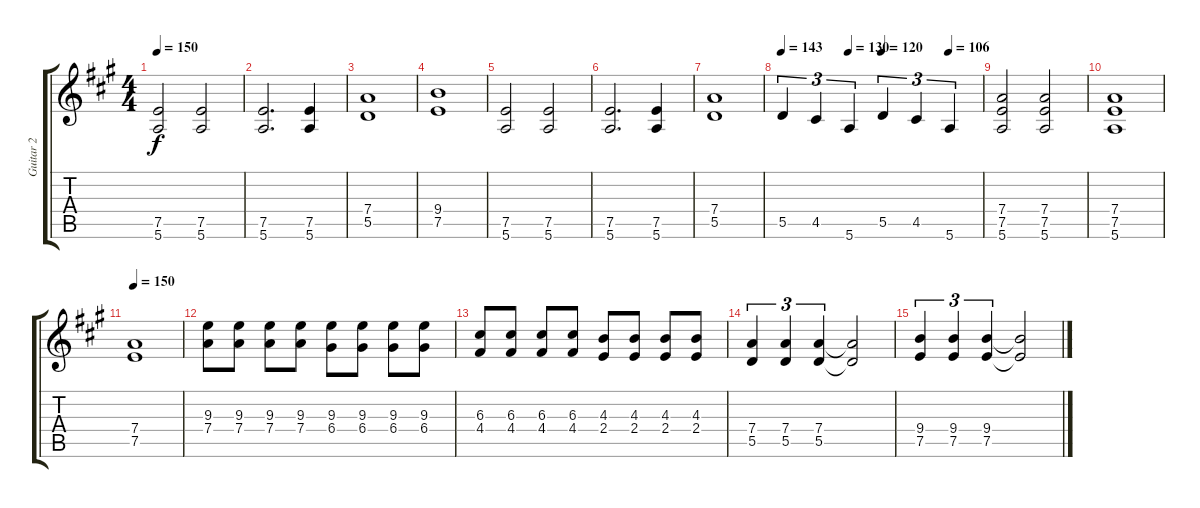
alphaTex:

\track ("Guitar 2" "Guitar 2") {instrument acousticguitarsteel bank 211}
\staff {score tabs}
\tuning (E4 B3 G3 D3 A2 E2) {hide}
\ts (4 4)
\tempo 150
\clef g2
\ks a
(7.5 5.6).2{dy f} (7.5 5.6).2 |
(7.5 5.6).2{d} (7.5 5.6).4 |
(7.4 5.5).1 |
(9.4 7.5).1 |
(7.5 5.6).2 (7.5 5.6).2 |
(7.5 5.6).2{d} (7.5 5.6).4 |
(7.4 5.5).1 |
\tempo 143
\tempo (130 0.3333333333333333)
\tempo (120 0.5)
\tempo (106 0.8333333333333334)
5.5.4{tu (3 2)} 4.5.4{tu (3 2)} 5.6.4{tu (3 2)} 5.5.4{tu (3 2)} 4.5.4{tu (3 2)} 5.6.4{tu (3 2)} |
(7.4 7.5 5.6).2 (7.4 7.5 5.6).2 |
(7.4 7.5 5.6).1 |
\tempo 150
(7.4 7.5).1 |
(9.3 7.4).8 (9.3 7.4).8 (9.3 7.4).8 (9.3 7.4).8 (9.3 6.4).8 (9.3 6.4).8 (9.3 6.4).8 (9.3 6.4).8 |
(6.3 4.4).8 (6.3 4.4).8 (6.3 4.4).8 (6.3 4.4).8 (4.3 2.4).8 (4.3 2.4).8 (4.3 2.4).8 (4.3 2.4).8 |
(7.4 5.5).4{tu (3 2)} (7.4 5.5).4{tu (3 2)} (7.4 5.5).4{tu (3 2)} (7.4{t} 5.5{t}).2 |
(9.4 7.5).4{tu (3 2)} (9.4 7.5).4{tu (3 2)} (9.4 7.5).4{tu (3 2)} (9.4{t} 7.5{t}).2
